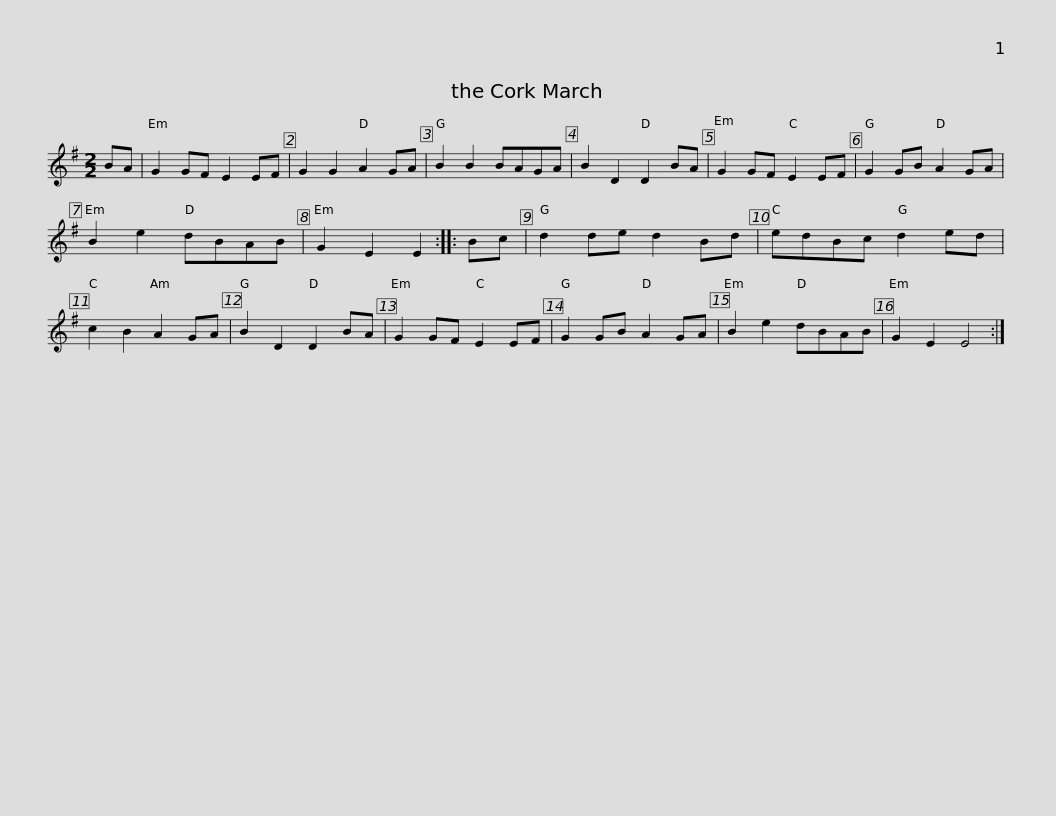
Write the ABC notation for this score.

X:1
L:1/8
M:2/2
I:linebreak $
K:Emin
V:1 treble
V:1
 BA | G2 GF E2 EF | G2 G2 A2 GA | B2 B2 BAGA | B2 D2 D2 BA | %5
 G2 GF E2 EF | G2 GB A2 GA | B2 e2 dBAB |$ G2 E2 E2 :: Bc | %10
 d2 de d2 Bd | edBc d2 ed | c2 B2 A2 GA | B2 D2 D2 BA | G2 GF E2 EF | %15
 G2 GB A2 GA |$ B2 e2 dBAB | G2 E2 E4 :| %18
